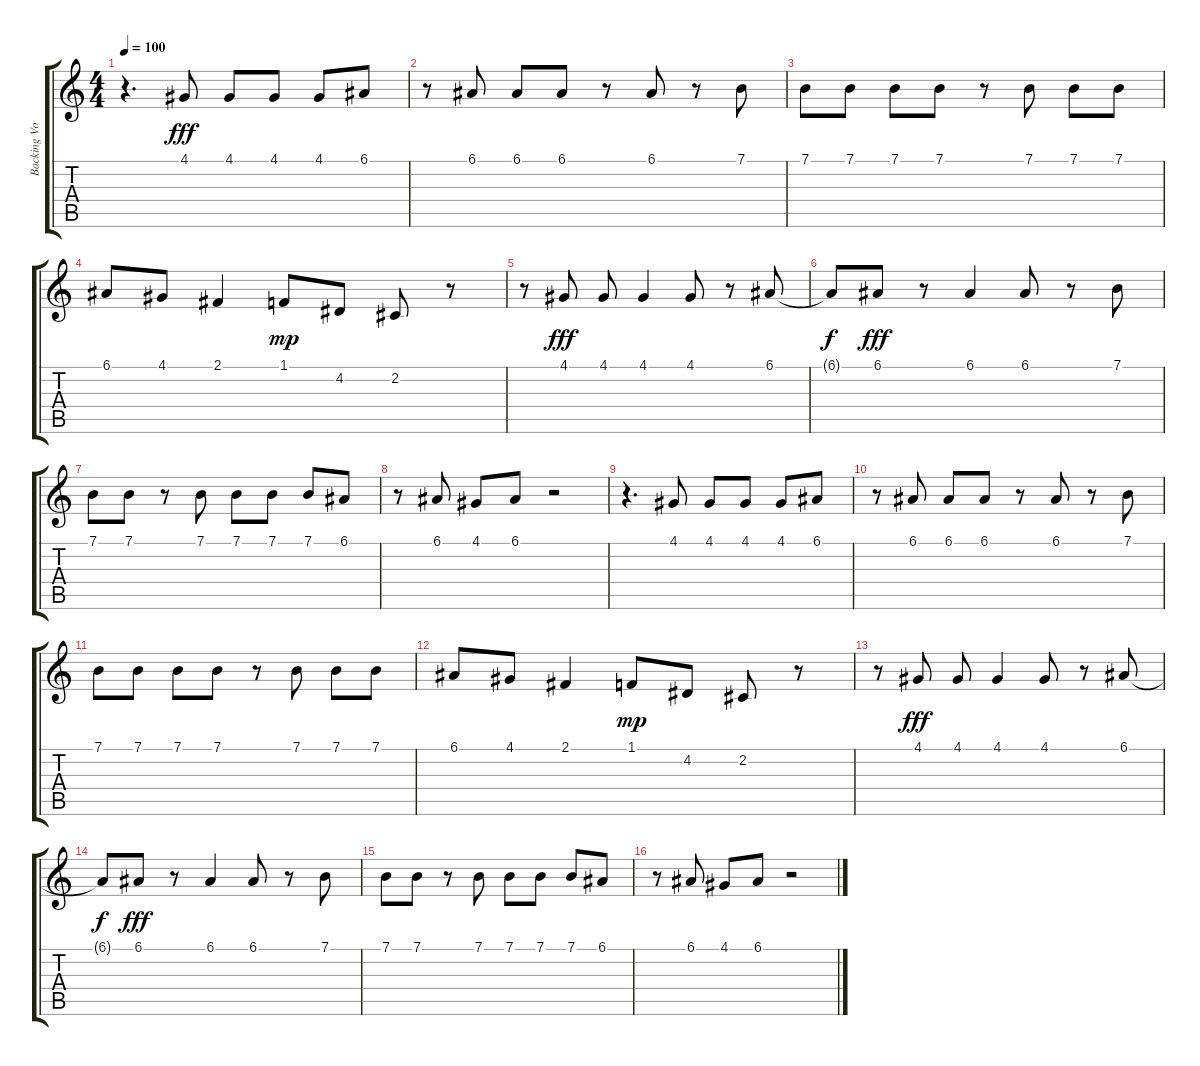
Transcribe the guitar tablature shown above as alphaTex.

\track ("Backing Vocals" "Backing Vo") {instrument brightacousticpiano}
\staff {score tabs}
\tuning (E4 B3 G3 D3 A2 E2) {hide}
\ts (4 4)
\tempo 100
\clef g2
\ks c
r.4{d dy fff} 4.1.8 4.1.8 4.1.8 4.1.8 6.1.8 |
r.8 6.1.8 6.1.8 6.1.8 r.8 6.1.8 r.8 7.1.8 |
7.1.8 7.1.8 7.1.8 7.1.8 r.8 7.1.8 7.1.8 7.1.8 |
6.1.8 4.1.8 2.1.4 1.1.8{dy mp} 4.2.8 2.2.8 r.8 |
r.8 4.1.8{dy fff} 4.1.8 4.1.4 4.1.8 r.8 6.1.8 |
6.1{t}.8{dy f} 6.1.8{dy fff} r.8 6.1.4 6.1.8 r.8 7.1.8 |
7.1.8 7.1.8 r.8 7.1.8 7.1.8 7.1.8 7.1.8 6.1.8 |
r.8 6.1.8 4.1.8 6.1.8 r.2 |
r.4{d} 4.1.8{volume 10} 4.1.8{volume 9} 4.1.8 4.1.8 6.1.8 |
r.8 6.1.8{volume 8} 6.1.8 6.1.8 r.8 6.1.8 r.8 7.1.8 |
7.1.8 7.1.8 7.1.8{volume 7} 7.1.8 r.8 7.1.8 7.1.8{volume 6} 7.1.8 |
6.1.8 4.1.8 2.1.4 1.1.8{dy mp} 4.2.8 2.2.8 r.8 |
r.8 4.1.8{dy fff volume 5} 4.1.8 4.1.4 4.1.8{volume 4} r.8 6.1.8 |
6.1{t}.8{dy f} 6.1.8{dy fff volume 4} r.8 6.1.4 6.1.8 r.8 7.1.8{volume 3} |
7.1.8 7.1.8 r.8 7.1.8{volume 2} 7.1.8 7.1.8 7.1.8 6.1.8 |
r.8 6.1.8 4.1.8{volume 1} 6.1.8 r.2
